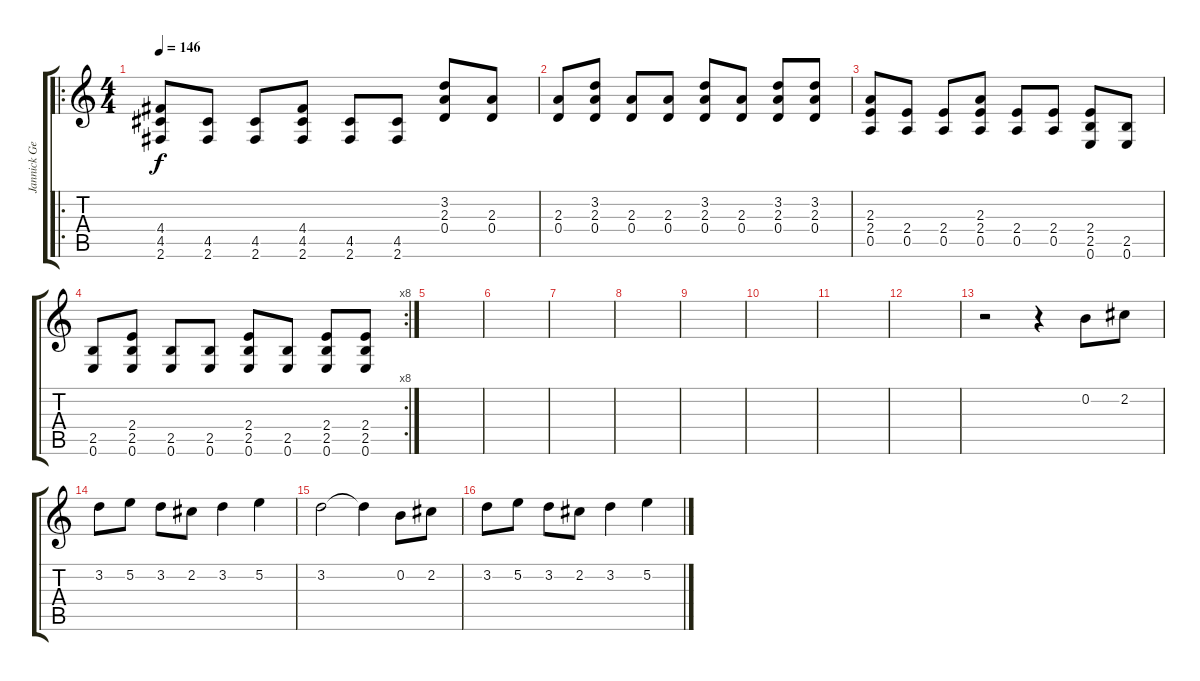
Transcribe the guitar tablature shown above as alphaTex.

\track ("Jannick Gers" "Jannick Ge") {instrument distortionguitar}
\staff {score tabs}
\tuning (E4 B3 G3 D3 A2 E2) {hide}
\ro
\ts (4 4)
\tempo 146
\clef g2
\ks c
(4.4 4.5 2.6).8{dy f volume 12} (4.5 2.6).8 (4.5 2.6).8 (4.4 4.5 2.6).8 (4.5 2.6).8 (4.5 2.6).8 (3.2 2.3 0.4).8 (2.3 0.4).8 |
(2.3 0.4).8 (3.2 2.3 0.4).8 (2.3 0.4).8 (2.3 0.4).8 (3.2 2.3 0.4).8 (2.3 0.4).8 (3.2 2.3 0.4).8 (3.2 2.3 0.4).8 |
(2.3 2.4 0.5).8 (2.4 0.5).8 (2.4 0.5).8 (2.3 2.4 0.5).8 (2.4 0.5).8 (2.4 0.5).8 (2.4 2.5 0.6).8 (2.5 0.6).8 |
\rc 8
(2.5 0.6).8 (2.4 2.5 0.6).8 (2.5 0.6).8 (2.5 0.6).8 (2.4 2.5 0.6).8 (2.5 0.6).8 (2.4 2.5 0.6).8 (2.4 2.5 0.6).8 |
|
|
|
|
|
|
|
|
r.2 r.4 0.2.8 2.2.8 |
3.2.8 5.2.8 3.2.8 2.2.8 3.2.4 5.2.4 |
3.2.2 3.2{t}.4 0.2.8 2.2.8 |
3.2.8 5.2.8 3.2.8 2.2.8 3.2.4 5.2.4
